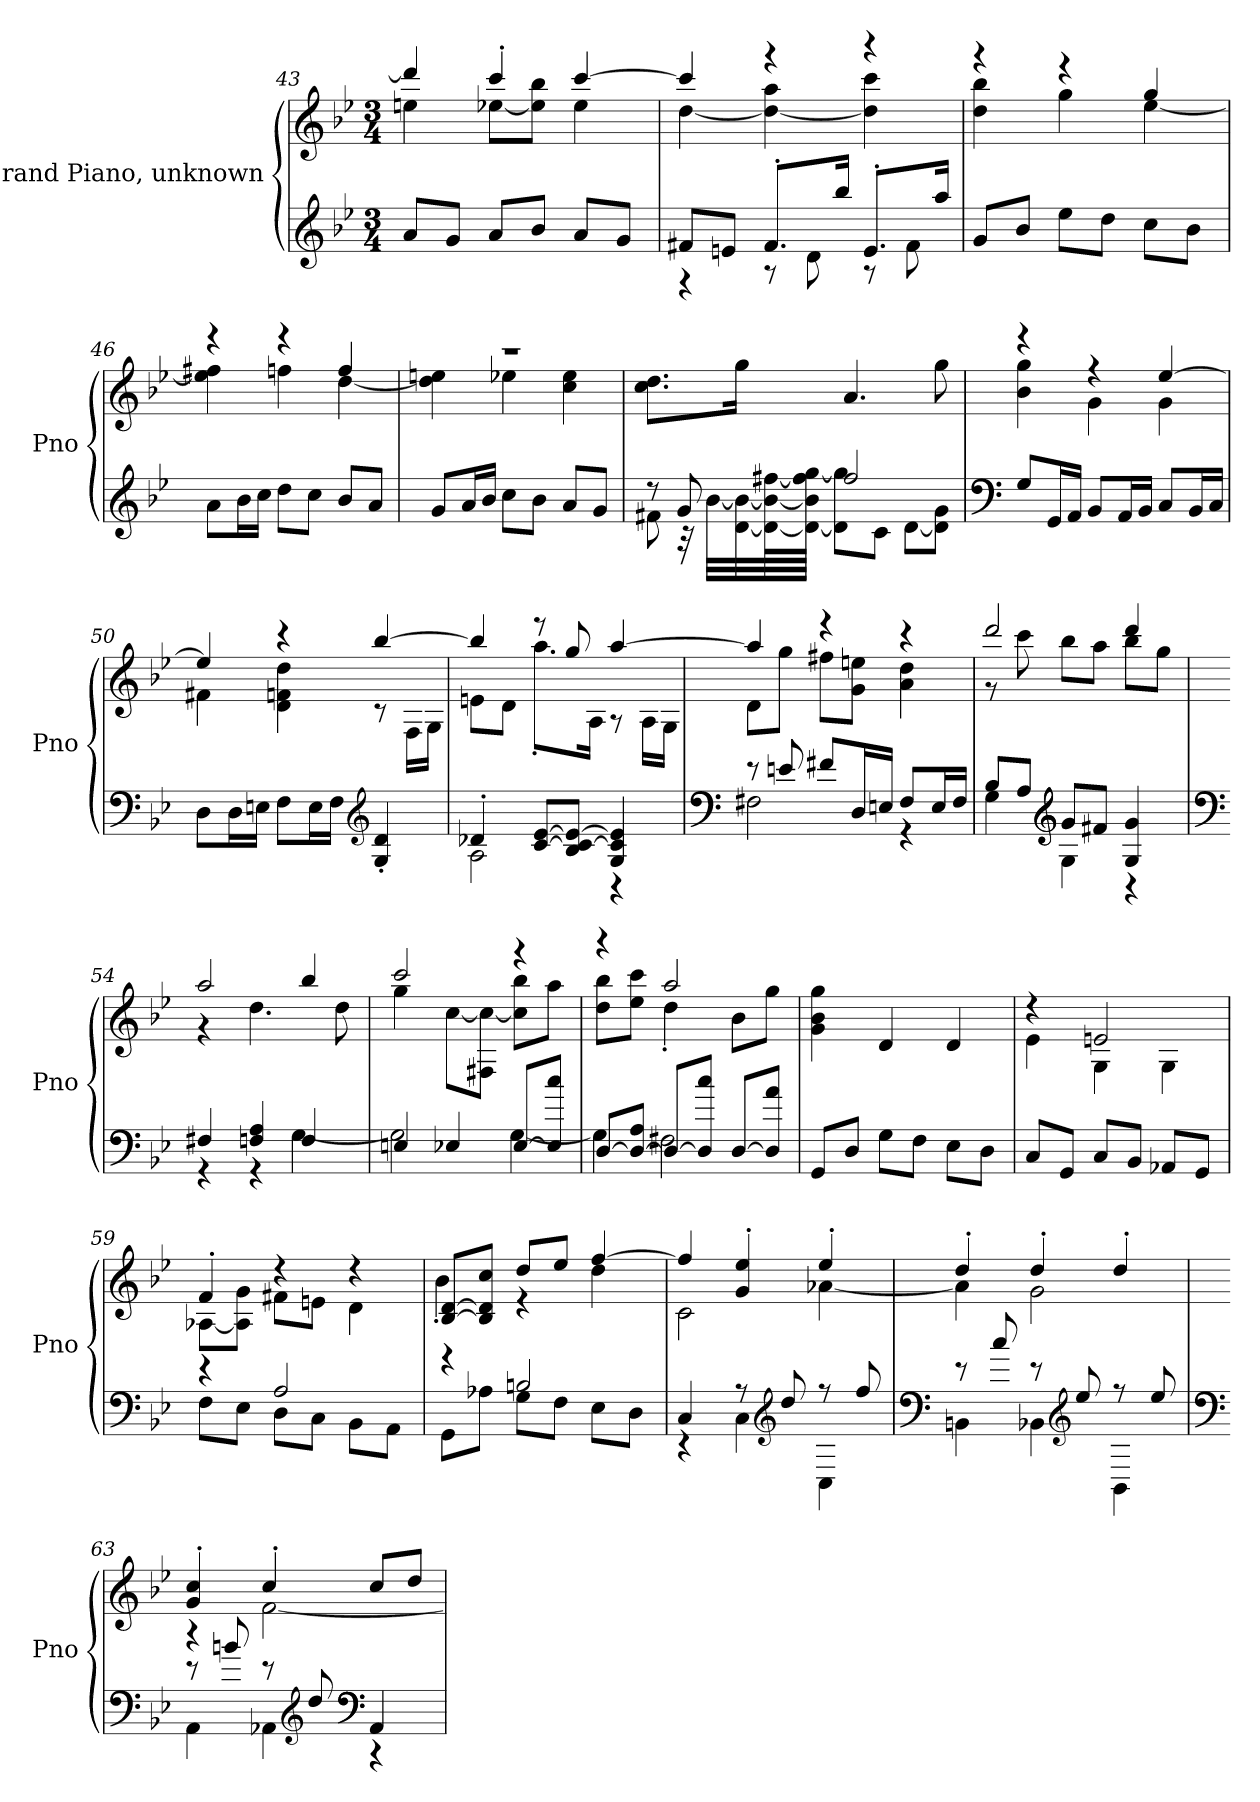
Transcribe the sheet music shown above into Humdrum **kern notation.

**kern	**kern
*part1	*part1
*staff2	*staff1
*I"Grand Piano, unknown	*
*I'Pno	*
!!LO:PB:g=z
*clefG2	*clefG2
*k[b-e-]	*k[b-e-]
*M3/4	*M3/4
=43	=43
*	*^
8a/L	4ddd/]	4een\
8g/J	.	.
8a/L	4ccc'/	[8ee-X\L
8b-/J	.	8ee-\] 8bb-\J
8a/L	[4ccc/	4ee-\
8g/J	.	.
=44	=44	=44
*^	*	*
8f#X/L	4r	4ccc/]	[4dd\
8en/J	.	.	.
8.f#'/L	8r	4r	4dd\_ 4aa\
.	8d\	.	.
16bb-/Jk	.	.	.
8.e'/L	8r	4r	4dd\] 4ccc\
.	8f#\	.	.
16aa/Jk	.	.	.
*v	*v	*	*
=45	=45	=45
8g/L	4r	4dd\ 4bb-\
8b-/J	.	.
8ee-\L	4r	4gg\
8dd\J	.	.
8cc\L	4gg/	[4ee-\
8b-\J	.	.
=46	=46	=46
8a\L	4r	4ee-\] 4ff#X\
16b-\L	.	.
16cc\JJ	.	.
8dd\L	4r	4ffn\
8cc\J	.	.
8b-/L	4ff/	[4dd\
8a/J	.	.
=47	=47	=47
8g/L	2.r	4dd\] 4een\
16a/L	.	.
16b-/JJ	.	.
8cc\L	.	4ee-X\
8b-\J	.	.
8a/L	.	4cc\ 4ee-\
8g/J	.	.
*	*v	*v
!!LO:LB:g=z
=48	=48
*^	*
8r	8f#X\	8.cc\ 8.dd\L
8g/	32r	.
.	[32b-\LLL	.
.	[32d\ 32b-\_	16gg\Jk
.	64d\_ 64b-\_ [64ff#X\L	.
.	64d\_ 64b-\] 64ff#\] [64gg\JJJJ	.
2ff#/	8d\] 8gg\]L	4.a/
.	8c\J	.
.	[8d\L	.
.	8d\] 8g\J	8gg\
*v	*v	*
=49	=49
*clefF4	*
*	*^
8G/L	4r	4b-\ 4gg\
16GG/L	.	.
16AA/JJ	.	.
8BB-/L	4r	4g\
16AA/L	.	.
16BB-/JJ	.	.
8C/L	[4ee-/	4g\
16BB-/L	.	.
16C/JJ	.	.
=50	=50	=50
8D\L	4ee-/]	4f#X\
16D\L	.	.
16En\JJ	.	.
8F\L	4r	4d\ 4fn\ 4dd\
16E\L	.	.
16F\JJ	.	.
*clefG2	*	*
4G/' 4d/'	[4bb-/	8r
.	.	16F\LL
.	.	16G\JJ
!!LO:LB:g=z	!!
=51	=51	=51
*^	*	*
4d-X'/	2A\	4bb-/]	8en\L
.	.	.	8d\J
[8c/ [8e-/L	.	8r	8.aa'\L
8B-/ 8c/_ 8e-/_J	.	8gg/	.
.	.	.	16A\Jk
4G/ 4c/] 4e-/]	4r	[4aa/	8r
.	.	.	16A\LL
.	.	.	16G\JJ
=52	=52	=52	=52
*clefF4	*	*	*
8r	2F#X\	4aa/]	8d\L
8en/	.	.	8gg\J
8f#X/L	.	4r	8ff#X\L
16D/L	.	.	8g\ 8een\J
16En/JJ	.	.	.
8F#/L	4r	4r	4a\ 4dd\
16E/L	.	.	.
16F#/JJ	.	.	.
=53	=53	=53	=53
8B-/L	4G\	2ddd/	8r
8A/J	.	.	8ccc\
*clefG2	*	*	*
8g/L	4G\	.	8bb-\L
8f#X/J	.	.	8aa\J
4G/ 4g/	4r	4ddd/	8bb-\L
.	.	.	8gg\J
=54	=54	=54	=54
*clefF4	*	*	*
4F#X/	4r	2aa/	4r
4Fn/ 4A/	4r	.	4.dd\
4F/	[4G\	4bb-/	.
.	.	.	8dd\
!!LO:LB:g=z	!!
=55	=55	=55	=55
4En/	2G\]	2ccc/	4gg\
4E-X/	.	.	[8cc\L
.	.	.	8F#X\ 8cc\_J
[8E-/L	[4G\	4r	8cc\] 8bb-\L
8E-/] 8cc/J	.	.	8aa\J
=56	=56	=56	=56
[8D/L	4G\]	4r	8dd\ 8bb-\L
8D/_ 8A/J	.	.	8ee-\ 8ccc\J
8D/L_	2F#X\	2aa/	4dd'\
8D/] 8cc/J	.	.	.
[8D/L	.	.	8b-\L
8D/] 8a/J	.	.	8gg\J
*v	*v	*	*
*	*v	*v
=57	=57
8GG/L	4g\ 4b-\ 4gg\
8D/J	.
8G\L	4d/
8F\J	.
8E-\L	4d/
8D\J	.
=58	=58
*	*^
8C/L	4r	4e-\
8GG/J	.	.
8C/L	2en/	4G\
8BB-/J	.	.
8AA-X/L	.	4G\
8GG/J	.	.
=59	=59	=59
*^	*	*
4r	8F\L	4f'/	[8A-X\L
.	8E-\J	.	8A-\] 8g\J
2A/	8D\L	4r	8f#X\L
.	8C\J	.	8en\J
.	8BB-\L	4r	4d\
.	8AA\J	.	.
!!LO:LB:g=z	!!
=60	=60	=60	=60
4r	8GG\L	[8B-/ [8d/L	4b-'\
.	8A-X\J	8B-/] 8d/] 8cc/J	.
2Bn/	8G\L	8dd/L	4r
.	8F\J	8ee-/J	.
.	8E-\L	[4ff/	4dd\
.	8D\J	.	.
=61	=61	=61	=61
4C/	4r	4ff/]	2c\
8r	4C\	4g/' 4ee-/'	.
*clefG2	*	*	*
8dd/	.	.	.
8r	4C\	4ee-'/	[4a-X\
8ff/	.	.	.
=62	=62	=62	=62
*clefF4	*	*	*
8r	4BBn\	4dd'/	4a-\]
8cc/	.	.	.
8r	4BB-X\	4dd'/	2g\
*clefG2	*	*	*
8ee-/	.	.	.
8r	4BB-\	4dd'/	.
8ee-/	.	.	.
=63	=63	=63	=63
*clefF4	*	*	*
8r	4AA\	4g/' 4cc/'	4r
8bn/	.	.	.
8r	4AA-X\	4cc'/	[2f\
*clefG2	*	*	*
8dd/	.	.	.
*clefF4	*	*	*
4AA-/	4r	8cc/L	.
.	.	8dd/J	.
*v	*v	*	*
*	*v	*v
=	=
*-	*-
